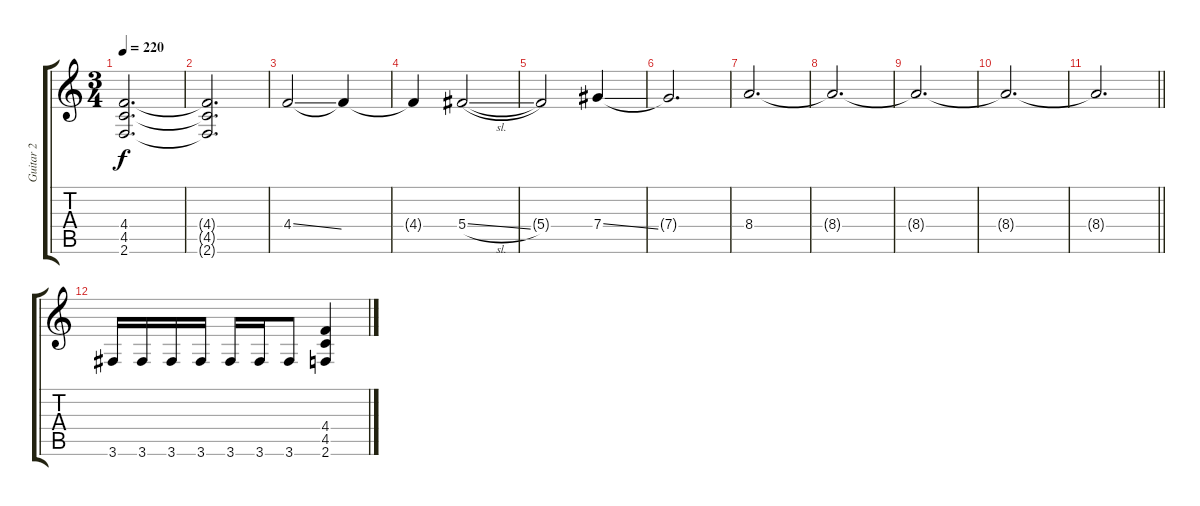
\track ("Guitar 2" "Guitar 2") {instrument distortionguitar}
\staff {score tabs}
\tuning (Eb4 Bb3 Gb3 Db3 Ab2 Eb2) {hide}
\ts (3 4)
\tempo 220
\clef g2
\ks c
(4.4{t} 4.5{t} 2.6{t}).2{d dy f} |
(4.4{t} 4.5{t} 2.6{t}).2{d} |
4.4{ss}.2 4.4{t}.4 |
4.4{t}.4 5.4{sl}.2 |
5.4{t}.2 7.4{ss}.4 |
7.4{t}.2{d} |
8.4.2{d} |
8.4{t}.2{d} |
8.4{t}.2{d} |
8.4{t}.2{d} |
\barLineRight lightlight
8.4{t}.2{d} |
\section ("" "")
3.6.16 3.6.16 3.6.16 3.6.16 3.6.16 3.6.16 3.6.8 (4.4 4.5 2.6).4
